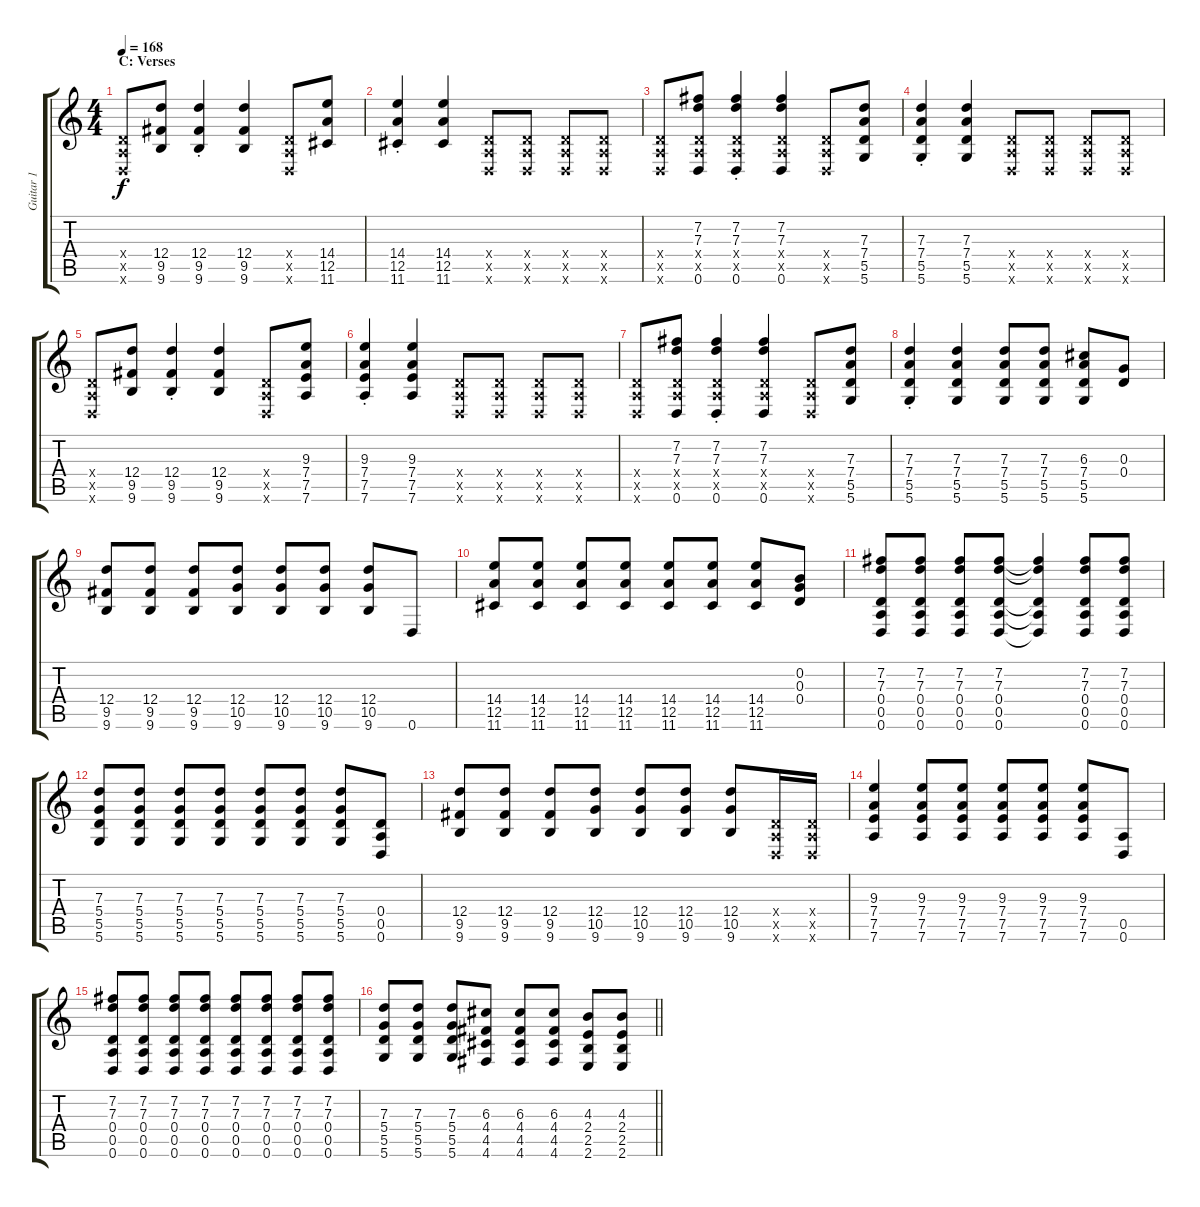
\track ("Guitar 1" "Guitar 1") {instrument distortionguitar}
\staff {score tabs}
\tuning (E4 B3 G3 D3 A2 D2) {hide}
\ts (4 4)
\section ("" "C: Verses")
\tempo 168
\clef g2
\ks c
(0.4{x} 0.5{x} 0.6{x}).8{dy f} (12.4 9.5 9.6).8 (12.4{st} 9.5{st} 9.6{st}).4 (12.4 9.5 9.6).4 (0.4{x} 0.5{x} 0.6{x}).8 (14.4 12.5 11.6).8 |
(14.4{st} 12.5{st} 11.6{st}).4 (14.4 12.5 11.6).4 (0.4{x} 0.5{x} 0.6{x}).8 (0.4{x} 0.5{x} 0.6{x}).8 (0.4{x} 0.5{x} 0.6{x}).8 (0.4{x} 0.5{x} 0.6{x}).8 |
(0.4{x} 0.5{x} 0.6{x}).8 (7.2 7.3 0.4{x} 0.5{x} 0.6).8 (7.2{st} 7.3{st} 0.4{x} 0.5{x} 0.6{st}).4 (7.2 7.3 0.4{x} 0.5{x} 0.6).4 (0.4{x} 0.5{x} 0.6{x}).8 (7.3 7.4 5.5 5.6).8 |
(7.3{st} 7.4{st} 5.5{st} 5.6{st}).4 (7.3 7.4 5.5 5.6).4 (0.4{x} 0.5{x} 0.6{x}).8 (0.4{x} 0.5{x} 0.6{x}).8 (0.4{x} 0.5{x} 0.6{x}).8 (0.4{x} 0.5{x} 0.6{x}).8 |
(0.4{x} 0.5{x} 0.6{x}).8 (12.4 9.5 9.6).8 (12.4{st} 9.5{st} 9.6{st}).4 (12.4 9.5 9.6).4 (0.4{x} 0.5{x} 0.6{x}).8 (9.3 7.4 7.5 7.6).8 |
(9.3{st} 7.4{st} 7.5{st} 7.6{st}).4 (9.3 7.4 7.5 7.6).4 (0.4{x} 0.5{x} 0.6{x}).8 (0.4{x} 0.5{x} 0.6{x}).8 (0.4{x} 0.5{x} 0.6{x}).8 (0.4{x} 0.5{x} 0.6{x}).8 |
(0.4{x} 0.5{x} 0.6{x}).8 (7.2 7.3 0.4{x} 0.5{x} 0.6).8 (7.2{st} 7.3{st} 0.4{x} 0.5{x} 0.6{st}).4 (7.2 7.3 0.4{x} 0.5{x} 0.6).4 (0.4{x} 0.5{x} 0.6{x}).8 (7.3 7.4 5.5 5.6).8 |
(7.3{st} 7.4{st} 5.5{st} 5.6{st}).4 (7.3 7.4 5.5 5.6).4 (7.3 7.4 5.5 5.6).8 (7.3 7.4 5.5 5.6).8 (6.3 7.4 5.5 5.6).8 (0.3 0.4).8 |
(12.4 9.5 9.6).8 (12.4 9.5 9.6).8 (12.4 9.5 9.6).8 (12.4 10.5 9.6).8 (12.4 10.5 9.6).8 (12.4 10.5 9.6).8 (12.4 10.5 9.6).8 0.6.8 |
(14.4 12.5 11.6).8 (14.4 12.5 11.6).8 (14.4 12.5 11.6).8 (14.4 12.5 11.6).8 (14.4 12.5 11.6).8 (14.4 12.5 11.6).8 (14.4 12.5 11.6).8 (0.2 0.3 0.4).8 |
(7.2 7.3 0.4 0.5 0.6).8 (7.2 7.3 0.4 0.5 0.6).8 (7.2 7.3 0.4 0.5 0.6).8 (7.2 7.3 0.4 0.5 0.6).8 (7.2{t} 7.3{t} 0.4{t} 0.5{t} 0.6{t}).4 (7.2 7.3 0.4 0.5 0.6).8 (7.2 7.3 0.4 0.5 0.6).8 |
(7.3 5.4 5.5 5.6).8 (7.3 5.4 5.5 5.6).8 (7.3 5.4 5.5 5.6).8 (7.3 5.4 5.5 5.6).8 (7.3 5.4 5.5 5.6).8 (7.3 5.4 5.5 5.6).8 (7.3 5.4 5.5 5.6).8 (0.4 0.5 0.6).8 |
(12.4 9.5 9.6).8 (12.4 9.5 9.6).8 (12.4 9.5 9.6).8 (12.4 10.5 9.6).8 (12.4 10.5 9.6).8 (12.4 10.5 9.6).8 (12.4 10.5 9.6).8 (0.4{x} 0.5{x} 0.6{x}).16 (0.4{x} 0.5{x} 0.6{x}).16 |
(9.3 7.4 7.5 7.6).4 (9.3 7.4 7.5 7.6).8 (9.3 7.4 7.5 7.6).8 (9.3 7.4 7.5 7.6).8 (9.3 7.4 7.5 7.6).8 (9.3 7.4 7.5 7.6).8 (0.5 0.6).8 |
(7.2 7.3 0.4 0.5 0.6).8 (7.2 7.3 0.4 0.5 0.6).8 (7.2 7.3 0.4 0.5 0.6).8 (7.2 7.3 0.4 0.5 0.6).8 (7.2 7.3 0.4 0.5 0.6).8 (7.2 7.3 0.4 0.5 0.6).8 (7.2 7.3 0.4 0.5 0.6).8 (7.2 7.3 0.4 0.5 0.6).8 |
\barLineRight lightlight
(7.3 5.4 5.5 5.6).8 (7.3 5.4 5.5 5.6).8 (7.3 5.4 5.5 5.6).8 (6.3 4.4 4.5 4.6).8 (6.3 4.4 4.5 4.6).8 (6.3 4.4 4.5 4.6).8 (4.3 2.4 2.5 2.6).8 (4.3 2.4 2.5 2.6).8
